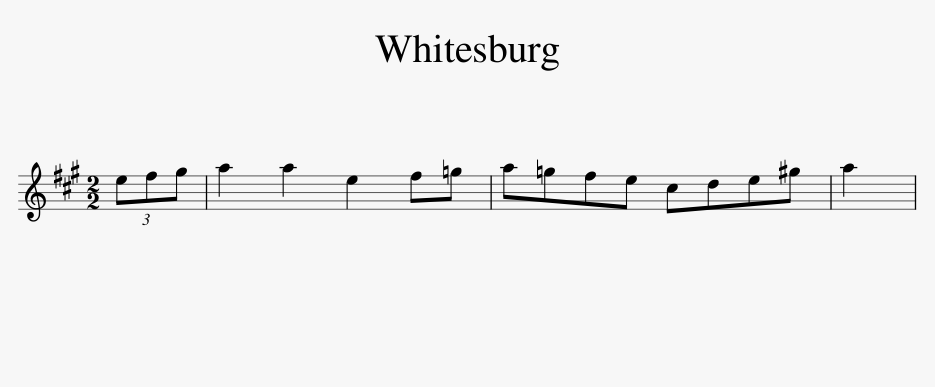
X:1
L:1/8
M:2/2
I:linebreak $
K:A
V:1 treble
V:1
 (3efg | a2 a2 e2 f=g | a=gfe cde^g | a2 | %4
